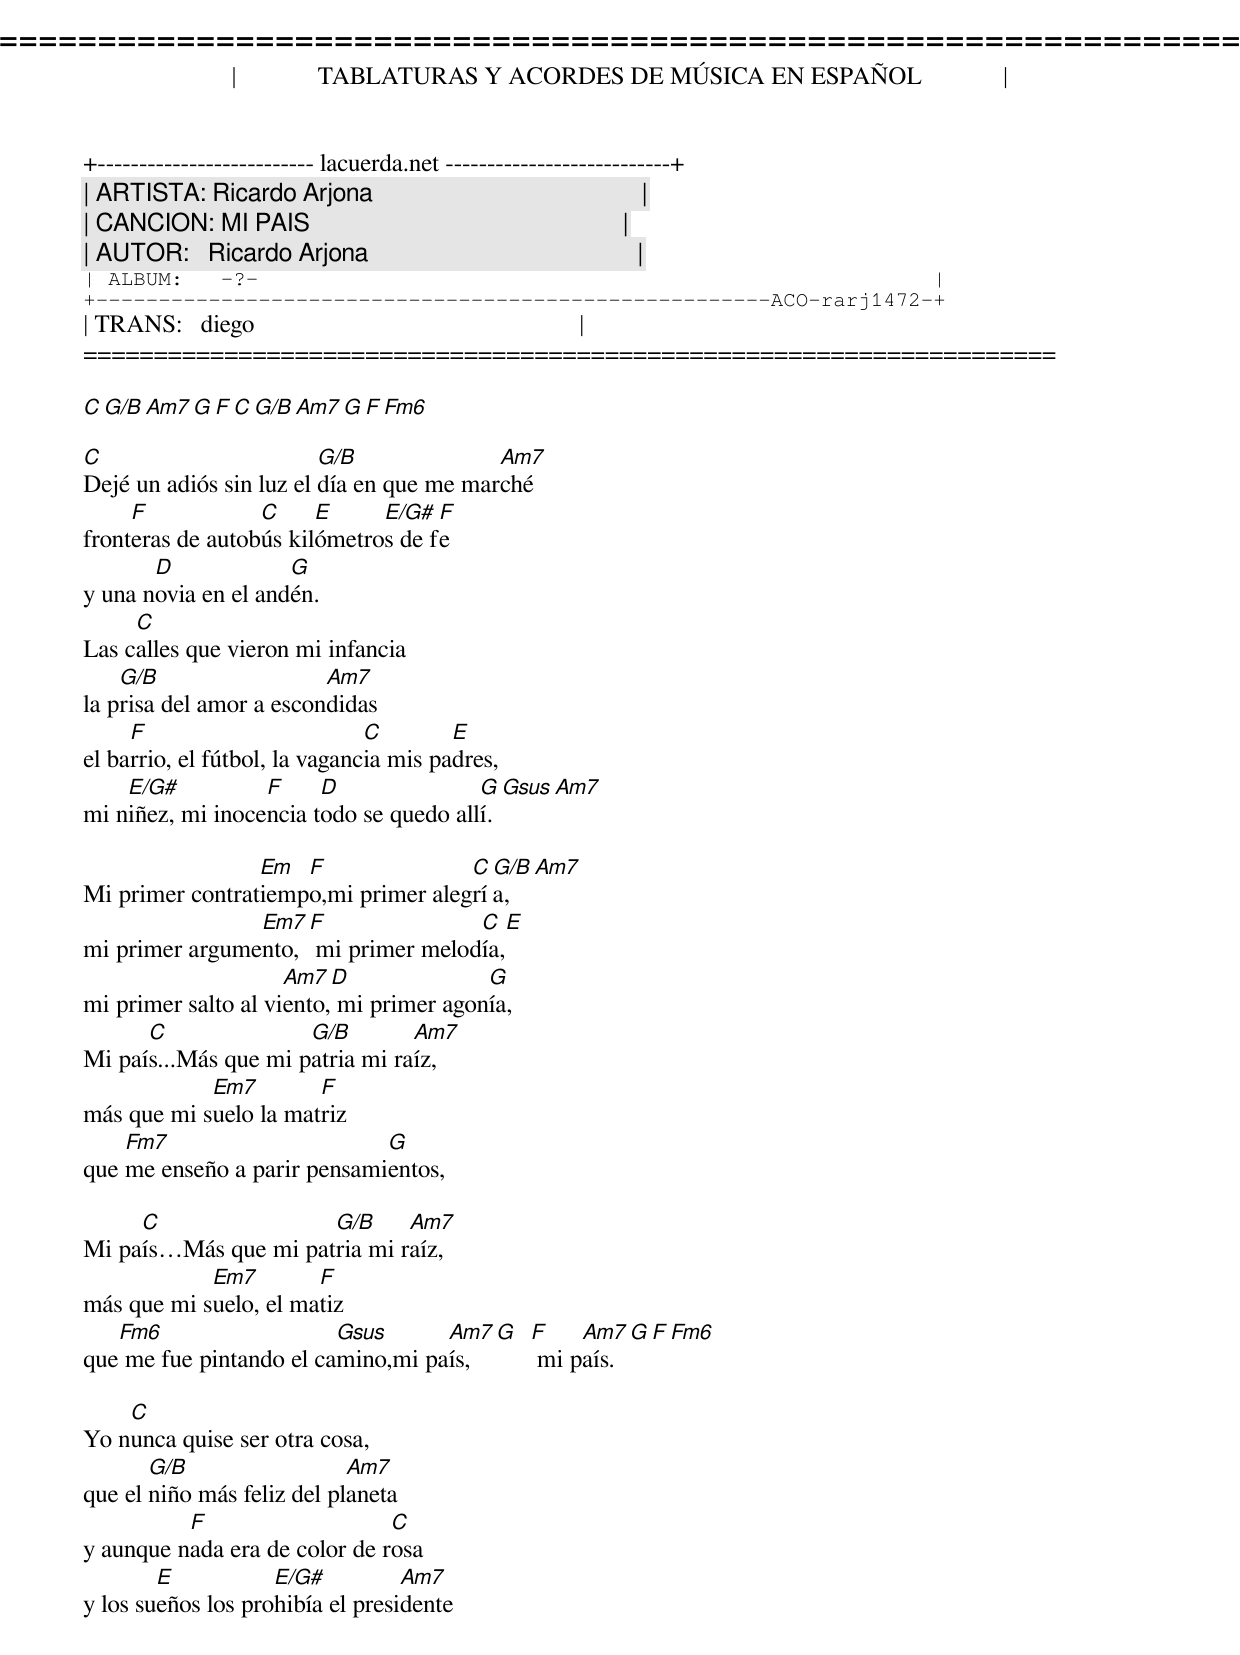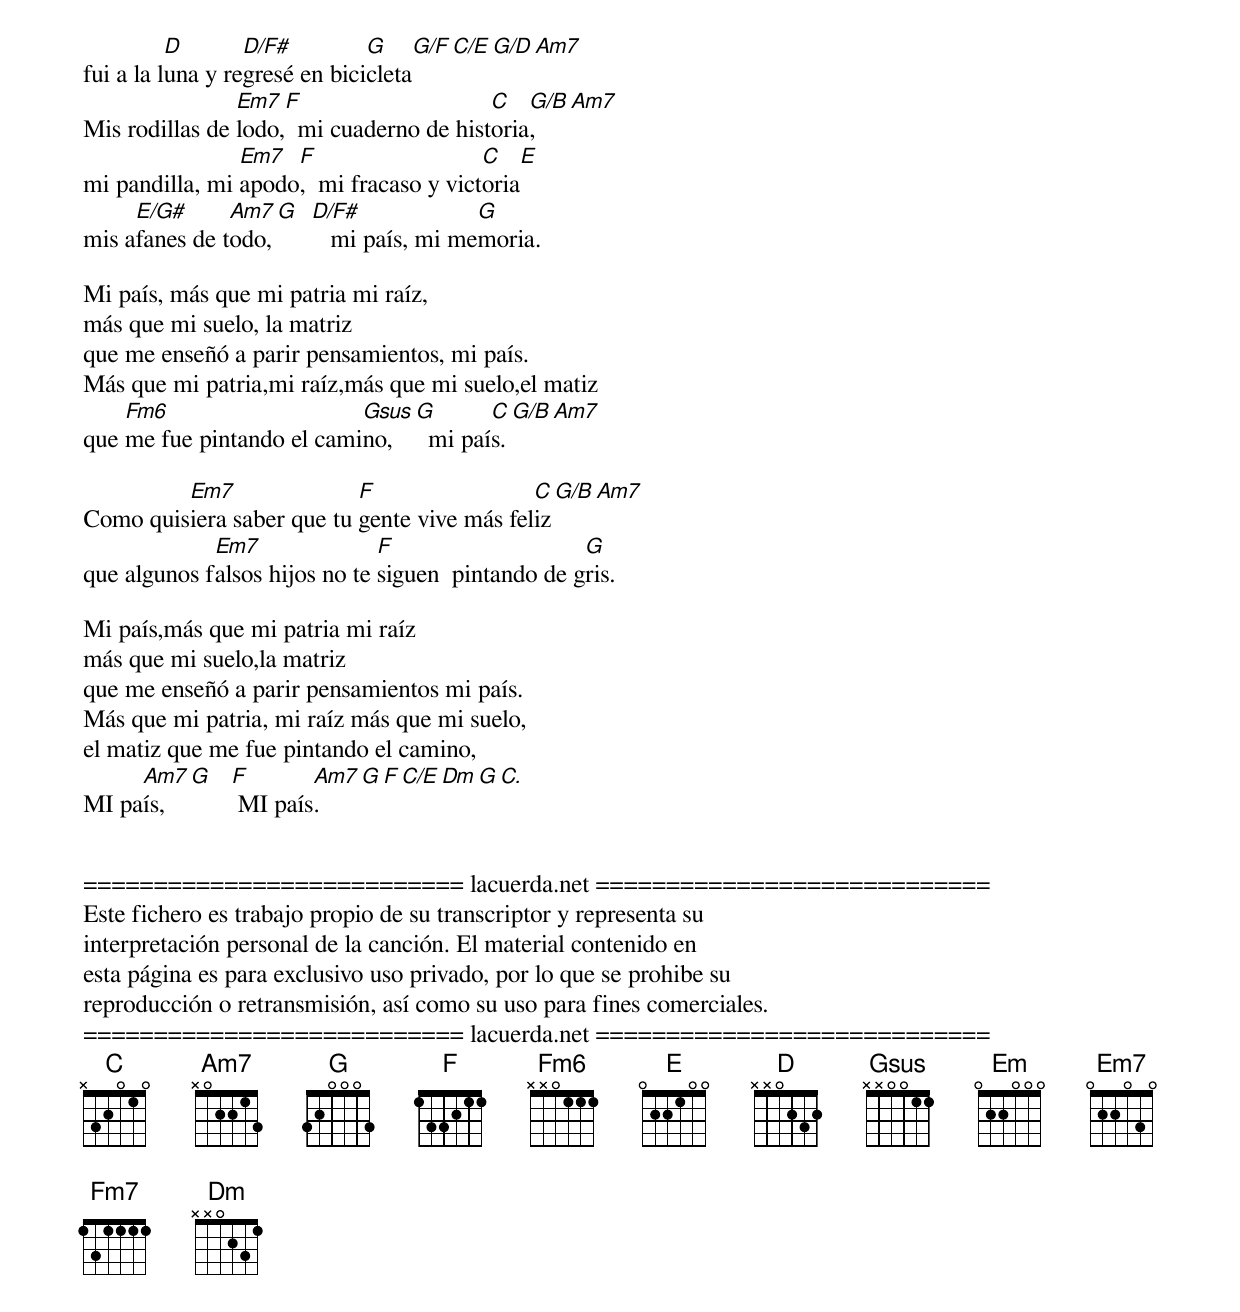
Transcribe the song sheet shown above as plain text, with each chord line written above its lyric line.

=====================================================================
|             TABLATURAS Y ACORDES DE MÚSICA EN ESPAÑOL             |
+-------------------------- lacuerda.net ---------------------------+
| ARTISTA: Ricardo Arjona                                           |
| CANCION: MI PAIS                                                  |
| AUTOR:   Ricardo Arjona                                           |
| ALBUM:   -?-                                                      |
+------------------------------------------------------ACO-rarj1472-+
| TRANS:   diego                                                    |
=====================================================================

C G/B Am7 G   F     C G/B Am7 G    F Fm6

C                        G/B              Am7
Dejé un adiós sin luz el día en que me marché
     F            C     E     E/G#  F
fronteras de autobús kilómetros de fe
       D             G
y una novia en el andén.
     C
Las calles que vieron mi infancia
    G/B                  Am7
la prisa del amor a escondidas
     F                         C        E
el barrio, el fútbol, la vagancia mis padres,
    E/G#          F     D               G Gsus    Am7
mi niñez, mi inocencia todo se quedo allí.

                 Em  F               C G/B     Am7
Mi primer contratiempo,mi primer alegría,
                Em7 F               C    E
mi primer argumento, mi primer melodía,
                     Am7  D              G
mi primer salto al viento, mi primer agonía,
      C               G/B        Am7
Mi país...Más que mi patria mi raíz,
            Em7        F
más que mi suelo la matriz
    Fm7                      G
que me enseño a parir pensamientos,

     C                G/B     Am7
Mi paísMás que mi patria mi raíz,
            Em7        F
más que mi suelo, el matiz
   Fm6                   Gsus      Am7 G F    Am7 G F Fm6
que me fue pintando el camino,mi país,    mi país.

    C
Yo nunca quise ser otra cosa,
       G/B                  Am7
que el niño más feliz del planeta
          F                    C
y aunque nada era de color de rosa
        E           E/G#          Am7
y los sueños los prohibía el presidente
          D       D/F#         G     G/F C/E G/D  Am7
fui a la luna y regresé en bicicleta
                Em7  F                    C   G/B Am7
Mis rodillas de lodo,  mi cuaderno de historia,
                Em7  F                   C   E
mi pandilla, mi apodo,  mi fracaso y victoria
     E/G#      Am7 G D/F#             G
mis afanes de todo,     mi país, mi memoria.

Mi país, más que mi patria mi raíz,
más que mi suelo, la matriz
que me enseñó a parir pensamientos, mi país.
Más que mi patria,mi raíz,más que mi suelo,el matiz
    Fm6                    Gsus G       C G/B Am7
que me fue pintando el camino,    mi país.

         Em7               F                 C G/B Am7
Como quisiera saber que tu gente vive más feliz
             Em7               F                    G
que algunos falsos hijos no te siguen  pintando de gris.

Mi país,más que mi patria mi raíz
más que mi suelo,la matriz
que me enseñó a parir pensamientos mi país.
Más que mi patria, mi raíz más que mi suelo,
el matiz que me fue pintando el camino,
     Am7 G  F       Am7 G   F C/E   Dm G    C.
MI país,     MI país.


=========================== lacuerda.net ============================
Este fichero es trabajo propio de su transcriptor y representa su
interpretación personal de la canción. El material contenido en
esta página es para exclusivo uso privado, por lo que se prohibe su
reproducción o retransmisión, así como su uso para fines comerciales.
=========================== lacuerda.net ============================
